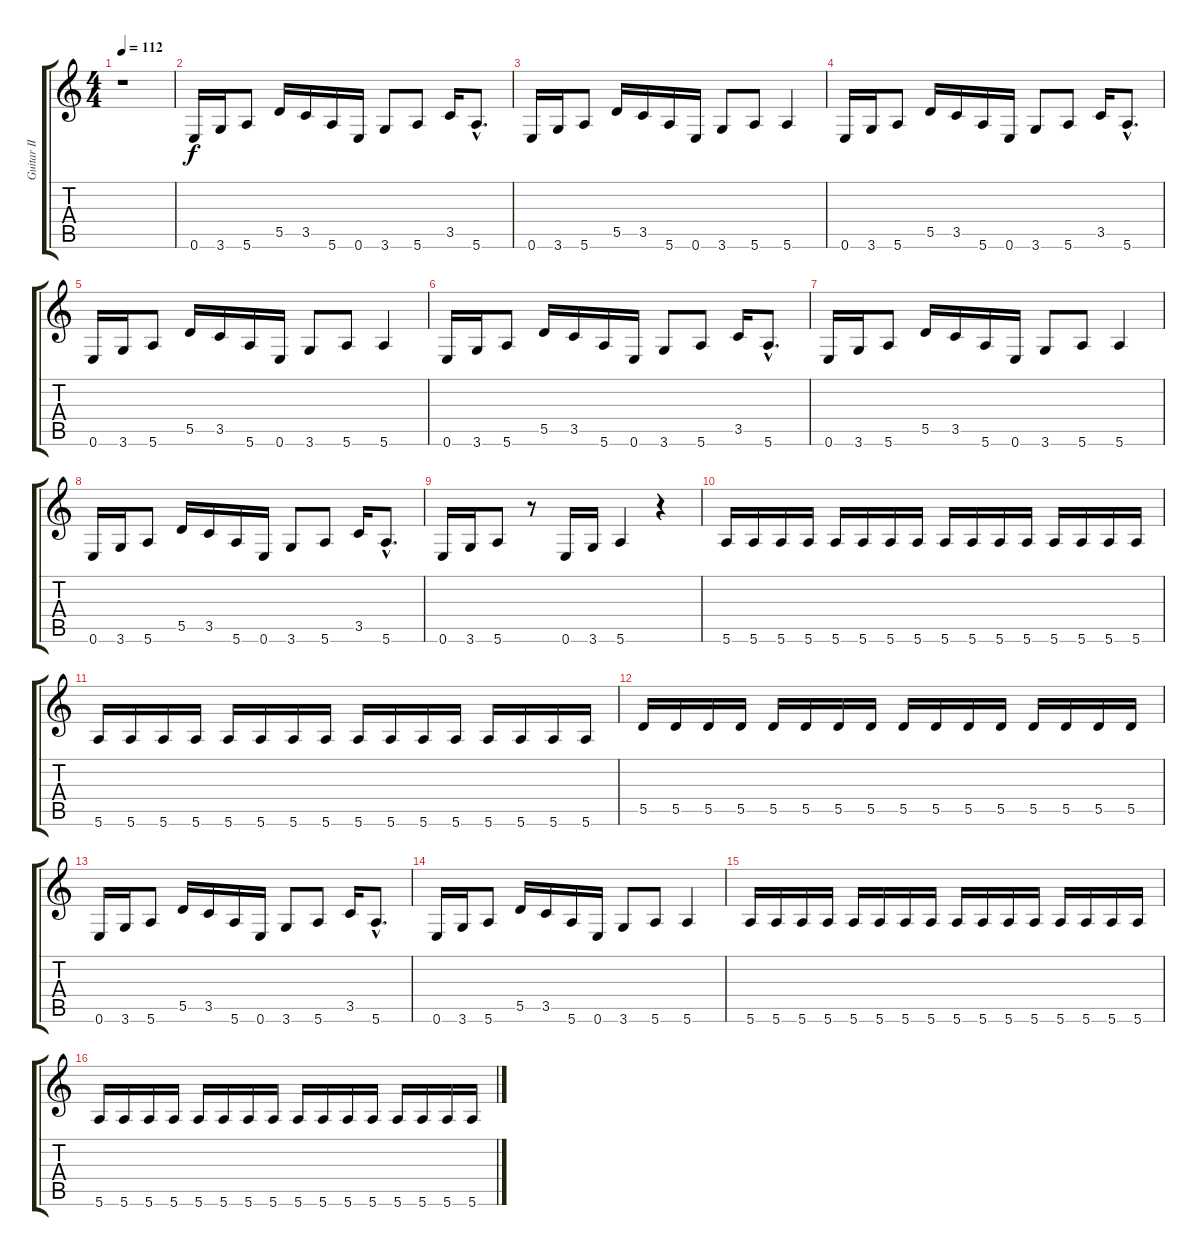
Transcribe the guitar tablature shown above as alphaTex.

\track ("Guitar II" "Guitar II") {instrument distortionguitar}
\staff {score tabs}
\tuning (E4 B3 G3 D3 A2 E2) {hide}
\ts (4 4)
\tempo 112
\clef g2
\ks c
r.1{dy f instrument distortionguitar} |
0.6.16 3.6.16 5.6.8 5.5.16 3.5.16 5.6.16 0.6.16 3.6.8 5.6.8 3.5.16 5.6{hac}.8{d} |
0.6.16 3.6.16 5.6.8 5.5.16 3.5.16 5.6.16 0.6.16 3.6.8 5.6.8 5.6.4 |
0.6.16 3.6.16 5.6.8 5.5.16 3.5.16 5.6.16 0.6.16 3.6.8 5.6.8 3.5.16 5.6{hac}.8{d} |
0.6.16 3.6.16 5.6.8 5.5.16 3.5.16 5.6.16 0.6.16 3.6.8 5.6.8 5.6.4 |
0.6.16 3.6.16 5.6.8 5.5.16 3.5.16 5.6.16 0.6.16 3.6.8 5.6.8 3.5.16 5.6{hac}.8{d} |
0.6.16 3.6.16 5.6.8 5.5.16 3.5.16 5.6.16 0.6.16 3.6.8 5.6.8 5.6.4 |
0.6.16 3.6.16 5.6.8 5.5.16 3.5.16 5.6.16 0.6.16 3.6.8 5.6.8 3.5.16 5.6{hac}.8{d} |
0.6.16 3.6.16 5.6.8 r.8 0.6.16 3.6.16 5.6.4 r.4 |
5.6.16 5.6.16 5.6.16 5.6.16 5.6.16 5.6.16 5.6.16 5.6.16 5.6.16 5.6.16 5.6.16 5.6.16 5.6.16 5.6.16 5.6.16 5.6.16 |
5.6.16 5.6.16 5.6.16 5.6.16 5.6.16 5.6.16 5.6.16 5.6.16 5.6.16 5.6.16 5.6.16 5.6.16 5.6.16 5.6.16 5.6.16 5.6.16 |
5.5.16 5.5.16 5.5.16 5.5.16 5.5.16 5.5.16 5.5.16 5.5.16 5.5.16 5.5.16 5.5.16 5.5.16 5.5.16 5.5.16 5.5.16 5.5.16 |
0.6.16 3.6.16 5.6.8 5.5.16 3.5.16 5.6.16 0.6.16 3.6.8 5.6.8 3.5.16 5.6{hac}.8{d} |
0.6.16 3.6.16 5.6.8 5.5.16 3.5.16 5.6.16 0.6.16 3.6.8 5.6.8 5.6.4 |
5.6.16 5.6.16 5.6.16 5.6.16 5.6.16 5.6.16 5.6.16 5.6.16 5.6.16 5.6.16 5.6.16 5.6.16 5.6.16 5.6.16 5.6.16 5.6.16 |
5.6.16 5.6.16 5.6.16 5.6.16 5.6.16 5.6.16 5.6.16 5.6.16 5.6.16 5.6.16 5.6.16 5.6.16 5.6.16 5.6.16 5.6.16 5.6.16
